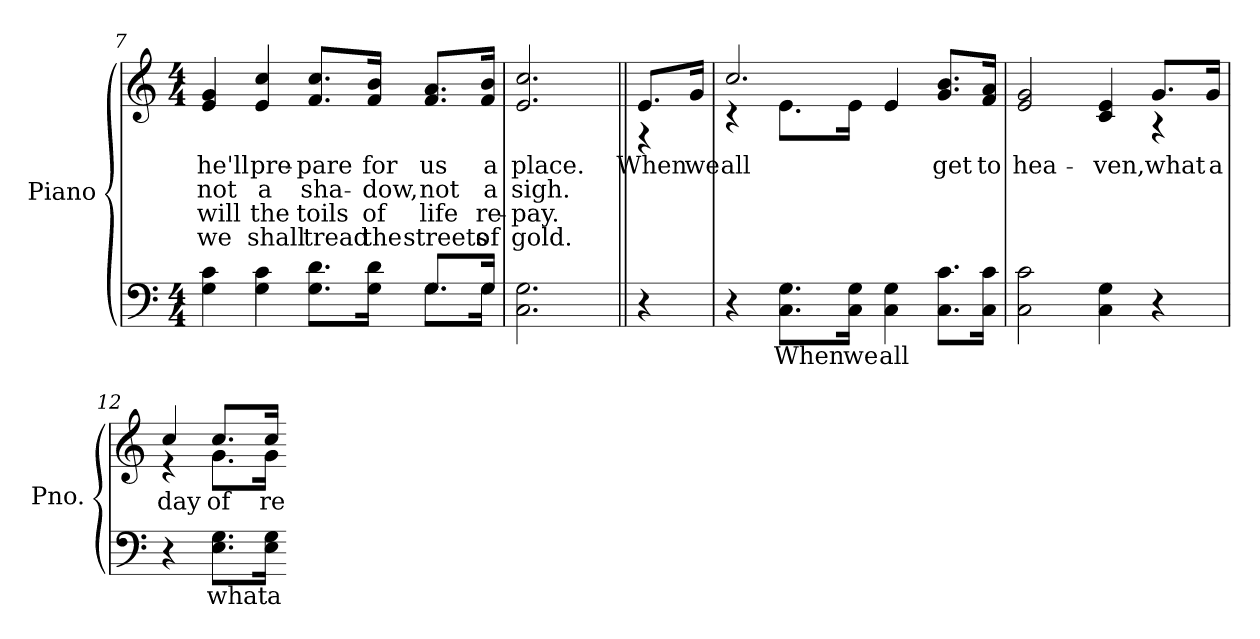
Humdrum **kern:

**kern	**text	**kern	**text	**text	**text	**text
*part2	*part2	*part1	*part1	*part1	*part1	*part1
*staff2	*staff2	*staff1	*staff1	*staff1	*staff1	*staff1
*I"Piano	*	*I"Piano	*	*	*	*
*I'Pno.	*	*I'Pno.	*	*	*	*
!!LO:LB:g=z
*clefF4	*	*clefG2	*	*	*	*
*k[]	*	*k[]	*	*	*	*
*C:	*	*C:	*	*	*	*
*M4/4	*	*M4/4	*	*	*	*
=7	=7	=7	=7	=7	=7	=7
*^	*	*	*	*	*	*
!	!	!	!	!LO:LY:b:color=#000000	!LO:LY:b:color=#000000	!LO:LY:b:color=#000000	!LO:LY:b:color=#000000
4Gi\ 4ci	2.ryy	.	4ei/ 4gi	he'll	not	will	we
!	!	!	!	!LO:LY:b:color=#000000	!LO:LY:b:color=#000000	!LO:LY:b:color=#000000	!LO:LY:b:color=#000000
4Gi\ 4ci	.	.	4ei/ 4cci	pre-	a	the	shall
!	!	!	!	!LO:LY:b:color=#000000	!LO:LY:b:color=#000000	!LO:LY:b:color=#000000	!LO:LY:b:color=#000000
8.Gi\ 8.di\L	.	.	8.fi/ 8.cci/L	-pare	sha-	toils	tread
!	!	!	!	!LO:LY:b:color=#000000	!LO:LY:b:color=#000000	!LO:LY:b:color=#000000	!LO:LY:b:color=#000000
16Gi\ 16di\Jk	.	.	16fi/ 16bi/Jk	for	-dow,	of	the
!	!	!	!	!LO:LY:b:color=#000000	!LO:LY:b:color=#000000	!LO:LY:b:color=#000000	!LO:LY:b:color=#000000
8.Gi/L	8.Gi\L	.	8.fi/ 8.ai/L	us	not	life	streets
!	!	!	!	!LO:LY:b:color=#000000	!LO:LY:b:color=#000000	!LO:LY:b:color=#000000	!LO:LY:b:color=#000000
16Gi/Jk	16Gi\Jk	.	16fi/ 16bi/Jk	a	a	re-	-of
*v	*v	*	*	*	*	*	*
=8	=8	=8	=8	=8	=8	=8
*^	*	*	*	*	*	*
!	!	!	!	!LO:LY:b:color=#000000	!LO:LY:b:color=#000000	!LO:LY:b:color=#000000	!LO:LY:b:color=#000000
*v	*v	*	*	*	*	*	*
2.Ci\ 2.Gi	.	2.ei/ 2.cci	place.	sigh.	pay.	gold.
=9||	=9||	=9||	=9||	=9||	=9||	=9||
!	!	!LO:TX:a:i:t=Refrain	!	!	!	!
!	!	!	!LO:LY:b:color=#000000	!	!	!
*	*	*^	*	*	*	*
4r	.	8.ei/L	4r	When	.	.	.
!	!	!	!	!LO:LY:b:color=#000000	!	!	!
.	.	16gi/Jk	.	we	.	.	.
=10	=10	=10	=10	=10	=10	=10	=10
!	!	!	!	!LO:LY:b:color=#000000	!	!	!
4r	.	2.cci/	4r	all	.	.	.
!	!LO:LY:a:color=#000000	!	!	!	!	!	!
8.Ci\ 8.Gi\L	When	.	8.ei\L	.	.	.	.
!	!LO:LY:a:color=#000000	!	!	!	!	!	!
16Ci\ 16Gi\Jk	we	.	16ei\Jk	.	.	.	.
!	!LO:LY:a:color=#000000	!	!	!	!	!	!
4Ci\ 4Gi	all	.	4ei/	.	.	.	.
!	!	!	!	!LO:LY:b:color=#000000	!	!	!
8.Ci\ 8.ci\L	.	8.gi/ 8.bi/L	4ryy	get	.	.	.
!	!	!	!	!LO:LY:b:color=#000000	!	!	!
16Ci\ 16ci\Jk	.	16fi/ 16ai/Jk	.	to	.	.	.
!!LO:LB:g=z	!!
=11	=11	=11	=11	=11	=11	=11	=11
!	!	!	!	!LO:LY:b:color=#000000	!	!	!
2Ci\ 2ci	.	2ei/ 2gi	2ryy	hea-	.	.	.
!	!	!	!	!LO:LY:b:color=#000000	!	!	!
4Ci\ 4Gi	.	4ci/ 4ei	4ryy	-ven,	.	.	.
!	!	!	!	!LO:LY:b:color=#000000	!	!	!
4r	.	8.gi/L	4r	what	.	.	.
!	!	!	!	!LO:LY:b:color=#000000	!	!	!
.	.	16gi/Jk	.	a	.	.	.
=12	=12	=12	=12	=12	=12	=12	=12
!	!	!	!	!LO:LY:b:color=#000000	!	!	!
4r	.	4cci/	4r	day	.	.	.
!	!LO:LY:a:color=#000000	!	!	!	!	!	!
!	!	!	!	!LO:LY:b:color=#000000	!	!	!
8.Ei\ 8.Gi\L	what	8.cci/L	8.gi\L	of	.	.	.
!	!LO:LY:a:color=#000000	!	!	!	!	!	!
!	!	!	!	!LO:LY:b:color=#000000	!	!	!
16Ei\ 16Gi\Jk	a	16cci/Jk	16gi\Jk	re-	.	.	.
*	*	*v	*v	*	*	*	*
=-	=-	=-	=-	=-	=-	=-
*-	*-	*-	*-	*-	*-	*-
